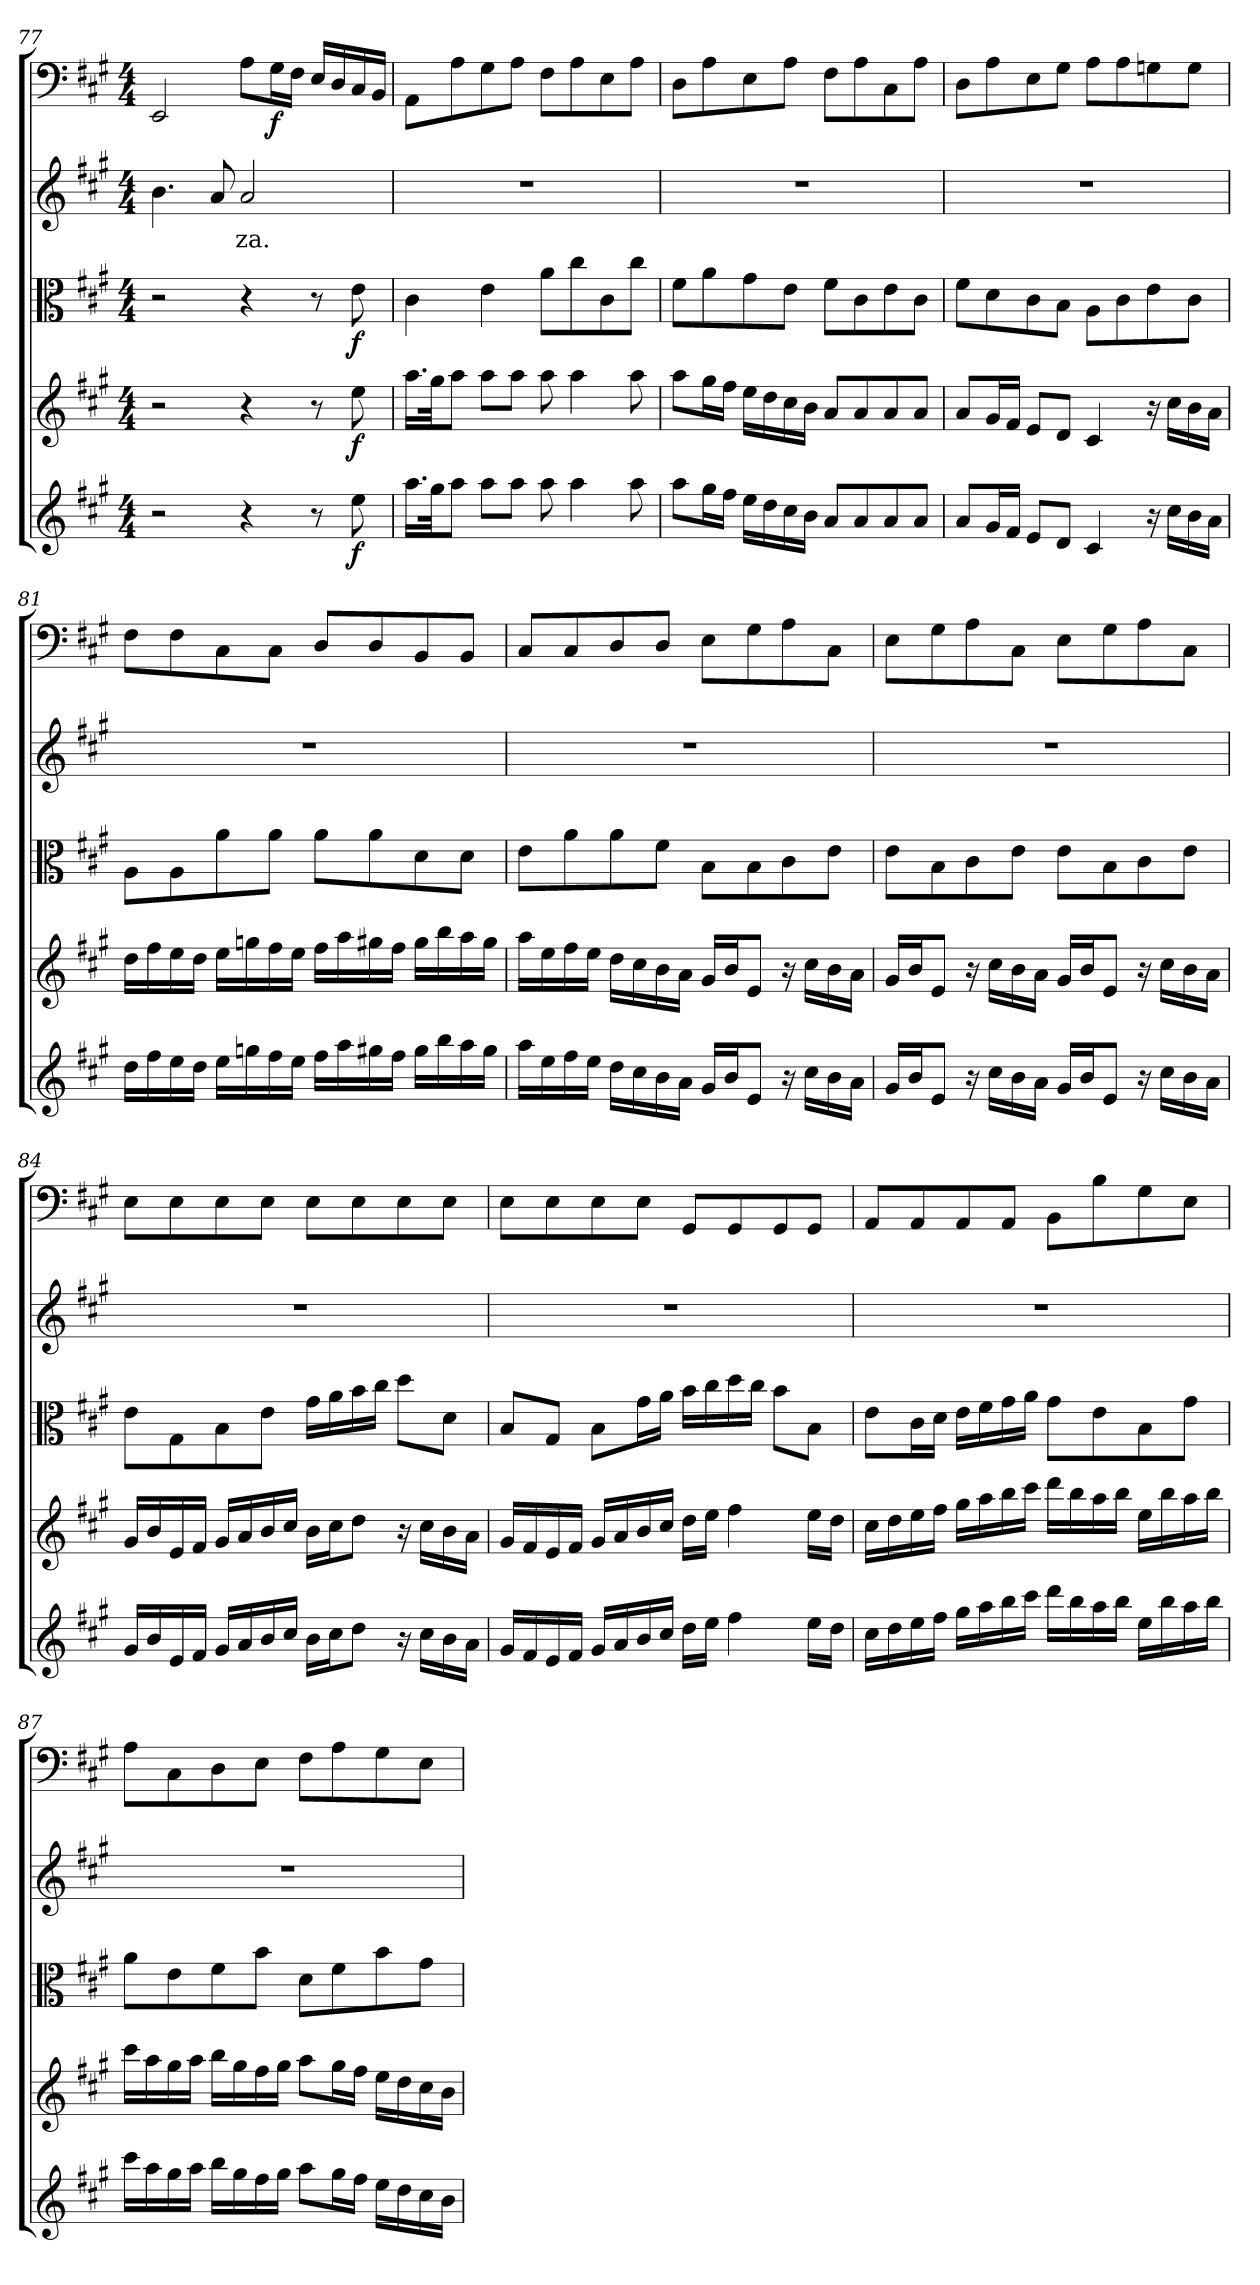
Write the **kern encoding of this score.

**kern	**dynam	**kern	**dynam	**kern	**dynam	**kern	**text	**kern	**dynam
*part5	*part5	*part4	*part4	*part3	*part3	*part2	*part2	*part1	*part1
*staff5	*staff5	*staff4	*staff4	*staff3	*staff3	*staff2	*staff2	*staff1	*staff1
*clefG2	*	*clefG2	*	*clefC3	*	*clefG2	*	*clefF4	*
*k[f#c#g#]	*	*k[f#c#g#]	*	*k[f#c#g#]	*	*k[f#c#g#]	*	*k[f#c#g#]	*
*A:	*	*A:	*	*A:	*	*A:	*	*A:	*
*M4/4	*	*M4/4	*	*M4/4	*	*M4/4	*	*M4/4	*
=77	=77	=77	=77	=77	=77	=77	=77	=77	=77
2r	.	2r	.	2r	.	4.b\	.	2EE/	.
.	.	.	.	.	.	8a/	.	.	.
4r	.	4r	.	4r	.	2a/	-za.	8A\L	.
.	.	.	.	.	.	.	.	16G#\L	f
.	.	.	.	.	.	.	.	16F#\JJ	.
8r	.	8r	.	8r	.	.	.	16E/LL	.
.	.	.	.	.	.	.	.	16D/	.
8ee\	f	8ee\	f	8e\	f	.	.	16C#/	.
.	.	.	.	.	.	.	.	16BB/JJ	.
=78	=78	=78	=78	=78	=78	=78	=78	=78	=78
16.aa\LL	.	16.aa\LL	.	4c#\	.	1r	.	8AA\L	.
32gg#\JK	.	32gg#\JK	.	.	.	.	.	.	.
8aa\J	.	8aa\J	.	.	.	.	.	8A\	.
8aa\L	.	8aa\L	.	4e\	.	.	.	8G#\	.
8aa\J	.	8aa\J	.	.	.	.	.	8A\J	.
8aa\	.	8aa\	.	8a\L	.	.	.	8F#\L	.
4aa\	.	4aa\	.	8cc#\	.	.	.	8A\	.
.	.	.	.	8c#\	.	.	.	8E\	.
8aa\	.	8aa\	.	8cc#\J	.	.	.	8A\J	.
=79	=79	=79	=79	=79	=79	=79	=79	=79	=79
8aa\L	.	8aa\L	.	8f#\L	.	1r	.	8D\L	.
16gg#\L	.	16gg#\L	.	8a\	.	.	.	8A\	.
16ff#\JJ	.	16ff#\JJ	.	.	.	.	.	.	.
16ee\LL	.	16ee\LL	.	8g#\	.	.	.	8E\	.
16dd\	.	16dd\	.	.	.	.	.	.	.
16cc#\	.	16cc#\	.	8e\J	.	.	.	8A\J	.
16b\JJ	.	16b\JJ	.	.	.	.	.	.	.
8a/L	.	8a/L	.	8f#\L	.	.	.	8F#\L	.
8a/	.	8a/	.	8c#\	.	.	.	8A\	.
8a/	.	8a/	.	8e\	.	.	.	8C#\	.
8a/J	.	8a/J	.	8c#\J	.	.	.	8A\J	.
=80	=80	=80	=80	=80	=80	=80	=80	=80	=80
8a/L	.	8a/L	.	8f#\L	.	1r	.	8D\L	.
16g#/L	.	16g#/L	.	8d\	.	.	.	8A\	.
16f#/JJ	.	16f#/JJ	.	.	.	.	.	.	.
8e/L	.	8e/L	.	8c#\	.	.	.	8E\	.
8d/J	.	8d/J	.	8B\J	.	.	.	8G#\J	.
4c#/	.	4c#/	.	8A\L	.	.	.	8A\L	.
.	.	.	.	8c#\	.	.	.	8A\	.
16r	.	16r	.	8e\	.	.	.	8Gn\	.
16cc#\LL	.	16cc#\LL	.	.	.	.	.	.	.
16b\	.	16b\	.	8c#\J	.	.	.	8G\J	.
16a\JJ	.	16a\JJ	.	.	.	.	.	.	.
=81	=81	=81	=81	=81	=81	=81	=81	=81	=81
16dd\LL	.	16dd\LL	.	8A\L	.	1r	.	8F#\L	.
16ff#\	.	16ff#\	.	.	.	.	.	.	.
16ee\	.	16ee\	.	8A\	.	.	.	8F#\	.
16dd\JJ	.	16dd\JJ	.	.	.	.	.	.	.
16ee\LL	.	16ee\LL	.	8a\	.	.	.	8C#\	.
16ggn\	.	16ggn\	.	.	.	.	.	.	.
16ff#\	.	16ff#\	.	8a\J	.	.	.	8C#\J	.
16ee\JJ	.	16ee\JJ	.	.	.	.	.	.	.
16ff#\LL	.	16ff#\LL	.	8a\L	.	.	.	8D/L	.
16aa\	.	16aa\	.	.	.	.	.	.	.
16gg#X\	.	16gg#X\	.	8a\	.	.	.	8D/	.
16ff#\JJ	.	16ff#\JJ	.	.	.	.	.	.	.
16gg#\LL	.	16gg#\LL	.	8d\	.	.	.	8BB/	.
16bb\	.	16bb\	.	.	.	.	.	.	.
16aa\	.	16aa\	.	8d\J	.	.	.	8BB/J	.
16gg#\JJ	.	16gg#\JJ	.	.	.	.	.	.	.
=82	=82	=82	=82	=82	=82	=82	=82	=82	=82
16aa\LL	.	16aa\LL	.	8e\L	.	1r	.	8C#/L	.
16ee\	.	16ee\	.	.	.	.	.	.	.
16ff#\	.	16ff#\	.	8a\	.	.	.	8C#/	.
16ee\JJ	.	16ee\JJ	.	.	.	.	.	.	.
16dd\LL	.	16dd\LL	.	8a\	.	.	.	8D/	.
16cc#\	.	16cc#\	.	.	.	.	.	.	.
16b\	.	16b\	.	8f#\J	.	.	.	8D/J	.
16a\JJ	.	16a\JJ	.	.	.	.	.	.	.
16g#/LL	.	16g#/LL	.	8B\L	.	.	.	8E\L	.
16b/J	.	16b/J	.	.	.	.	.	.	.
8e/J	.	8e/J	.	8B\	.	.	.	8G#\	.
16r	.	16r	.	8c#\	.	.	.	8A\	.
16cc#\LL	.	16cc#\LL	.	.	.	.	.	.	.
16b\	.	16b\	.	8e\J	.	.	.	8C#\J	.
16a\JJ	.	16a\JJ	.	.	.	.	.	.	.
=83	=83	=83	=83	=83	=83	=83	=83	=83	=83
16g#/LL	.	16g#/LL	.	8e\L	.	1r	.	8E\L	.
16b/J	.	16b/J	.	.	.	.	.	.	.
8e/J	.	8e/J	.	8B\	.	.	.	8G#\	.
16r	.	16r	.	8c#\	.	.	.	8A\	.
16cc#\LL	.	16cc#\LL	.	.	.	.	.	.	.
16b\	.	16b\	.	8e\J	.	.	.	8C#\J	.
16a\JJ	.	16a\JJ	.	.	.	.	.	.	.
16g#/LL	.	16g#/LL	.	8e\L	.	.	.	8E\L	.
16b/J	.	16b/J	.	.	.	.	.	.	.
8e/J	.	8e/J	.	8B\	.	.	.	8G#\	.
16r	.	16r	.	8c#\	.	.	.	8A\	.
16cc#\LL	.	16cc#\LL	.	.	.	.	.	.	.
16b\	.	16b\	.	8e\J	.	.	.	8C#\J	.
16a\JJ	.	16a\JJ	.	.	.	.	.	.	.
=84	=84	=84	=84	=84	=84	=84	=84	=84	=84
16g#/LL	.	16g#/LL	.	8e\L	.	1r	.	8E\L	.
16b/	.	16b/	.	.	.	.	.	.	.
16e/	.	16e/	.	8G#\	.	.	.	8E\	.
16f#/JJ	.	16f#/JJ	.	.	.	.	.	.	.
16g#/LL	.	16g#/LL	.	8B\	.	.	.	8E\	.
16a/	.	16a/	.	.	.	.	.	.	.
16b/	.	16b/	.	8e\J	.	.	.	8E\J	.
16cc#/JJ	.	16cc#/JJ	.	.	.	.	.	.	.
16b\LL	.	16b\LL	.	16g#\LL	.	.	.	8E\L	.
16cc#\J	.	16cc#\J	.	16a\	.	.	.	.	.
8dd\J	.	8dd\J	.	16b\	.	.	.	8E\	.
.	.	.	.	16cc#\JJ	.	.	.	.	.
16r	.	16r	.	8dd\L	.	.	.	8E\	.
16cc#\LL	.	16cc#\LL	.	.	.	.	.	.	.
16b\	.	16b\	.	8d\J	.	.	.	8E\J	.
16a\JJ	.	16a\JJ	.	.	.	.	.	.	.
=85	=85	=85	=85	=85	=85	=85	=85	=85	=85
16g#/LL	.	16g#/LL	.	8B/L	.	1r	.	8E\L	.
16f#/	.	16f#/	.	.	.	.	.	.	.
16e/	.	16e/	.	8G#/J	.	.	.	8E\	.
16f#/JJ	.	16f#/JJ	.	.	.	.	.	.	.
16g#/LL	.	16g#/LL	.	8B\L	.	.	.	8E\	.
16a/	.	16a/	.	.	.	.	.	.	.
16b/	.	16b/	.	16g#\L	.	.	.	8E\J	.
16cc#/JJ	.	16cc#/JJ	.	16a\JJ	.	.	.	.	.
16dd\LL	.	16dd\LL	.	16b\LL	.	.	.	8GG#/L	.
16ee\JJ	.	16ee\JJ	.	16cc#\	.	.	.	.	.
4ff#\	.	4ff#\	.	16dd\	.	.	.	8GG#/	.
.	.	.	.	16cc#\JJ	.	.	.	.	.
.	.	.	.	8b\L	.	.	.	8GG#/	.
16ee\LL	.	16ee\LL	.	8B\J	.	.	.	8GG#/J	.
16dd\JJ	.	16dd\JJ	.	.	.	.	.	.	.
=86	=86	=86	=86	=86	=86	=86	=86	=86	=86
16cc#\LL	.	16cc#\LL	.	8e\L	.	1r	.	8AA/L	.
16dd\	.	16dd\	.	.	.	.	.	.	.
16ee\	.	16ee\	.	16c#\L	.	.	.	8AA/	.
16ff#\JJ	.	16ff#\JJ	.	16d\JJ	.	.	.	.	.
16gg#\LL	.	16gg#\LL	.	16e\LL	.	.	.	8AA/	.
16aa\	.	16aa\	.	16f#\	.	.	.	.	.
16bb\	.	16bb\	.	16g#\	.	.	.	8AA/J	.
16ccc#\JJ	.	16ccc#\JJ	.	16a\JJ	.	.	.	.	.
16ddd\LL	.	16ddd\LL	.	8g#\L	.	.	.	8BB\L	.
16bb\	.	16bb\	.	.	.	.	.	.	.
16aa\	.	16aa\	.	8e\	.	.	.	8B\	.
16bb\JJ	.	16bb\JJ	.	.	.	.	.	.	.
16ee\LL	.	16ee\LL	.	8B\	.	.	.	8G#\	.
16bb\	.	16bb\	.	.	.	.	.	.	.
16aa\	.	16aa\	.	8g#\J	.	.	.	8E\J	.
16bb\JJ	.	16bb\JJ	.	.	.	.	.	.	.
=87	=87	=87	=87	=87	=87	=87	=87	=87	=87
16ccc#\LL	.	16ccc#\LL	.	8a\L	.	1r	.	8A\L	.
16aa\	.	16aa\	.	.	.	.	.	.	.
16gg#\	.	16gg#\	.	8e\	.	.	.	8C#\	.
16aa\JJ	.	16aa\JJ	.	.	.	.	.	.	.
16bb\LL	.	16bb\LL	.	8f#\	.	.	.	8D\	.
16gg#\	.	16gg#\	.	.	.	.	.	.	.
16ff#\	.	16ff#\	.	8b\J	.	.	.	8E\J	.
16gg#\JJ	.	16gg#\JJ	.	.	.	.	.	.	.
8aa\L	.	8aa\L	.	8d\L	.	.	.	8F#\L	.
16gg#\L	.	16gg#\L	.	8f#\	.	.	.	8A\	.
16ff#\JJ	.	16ff#\JJ	.	.	.	.	.	.	.
16ee\LL	.	16ee\LL	.	8b\	.	.	.	8G#\	.
16dd\	.	16dd\	.	.	.	.	.	.	.
16cc#\	.	16cc#\	.	8g#\J	.	.	.	8E\J	.
16b\JJ	.	16b\JJ	.	.	.	.	.	.	.
=	=	=	=	=	=	=	=	=	=
*-	*-	*-	*-	*-	*-	*-	*-	*-	*-
